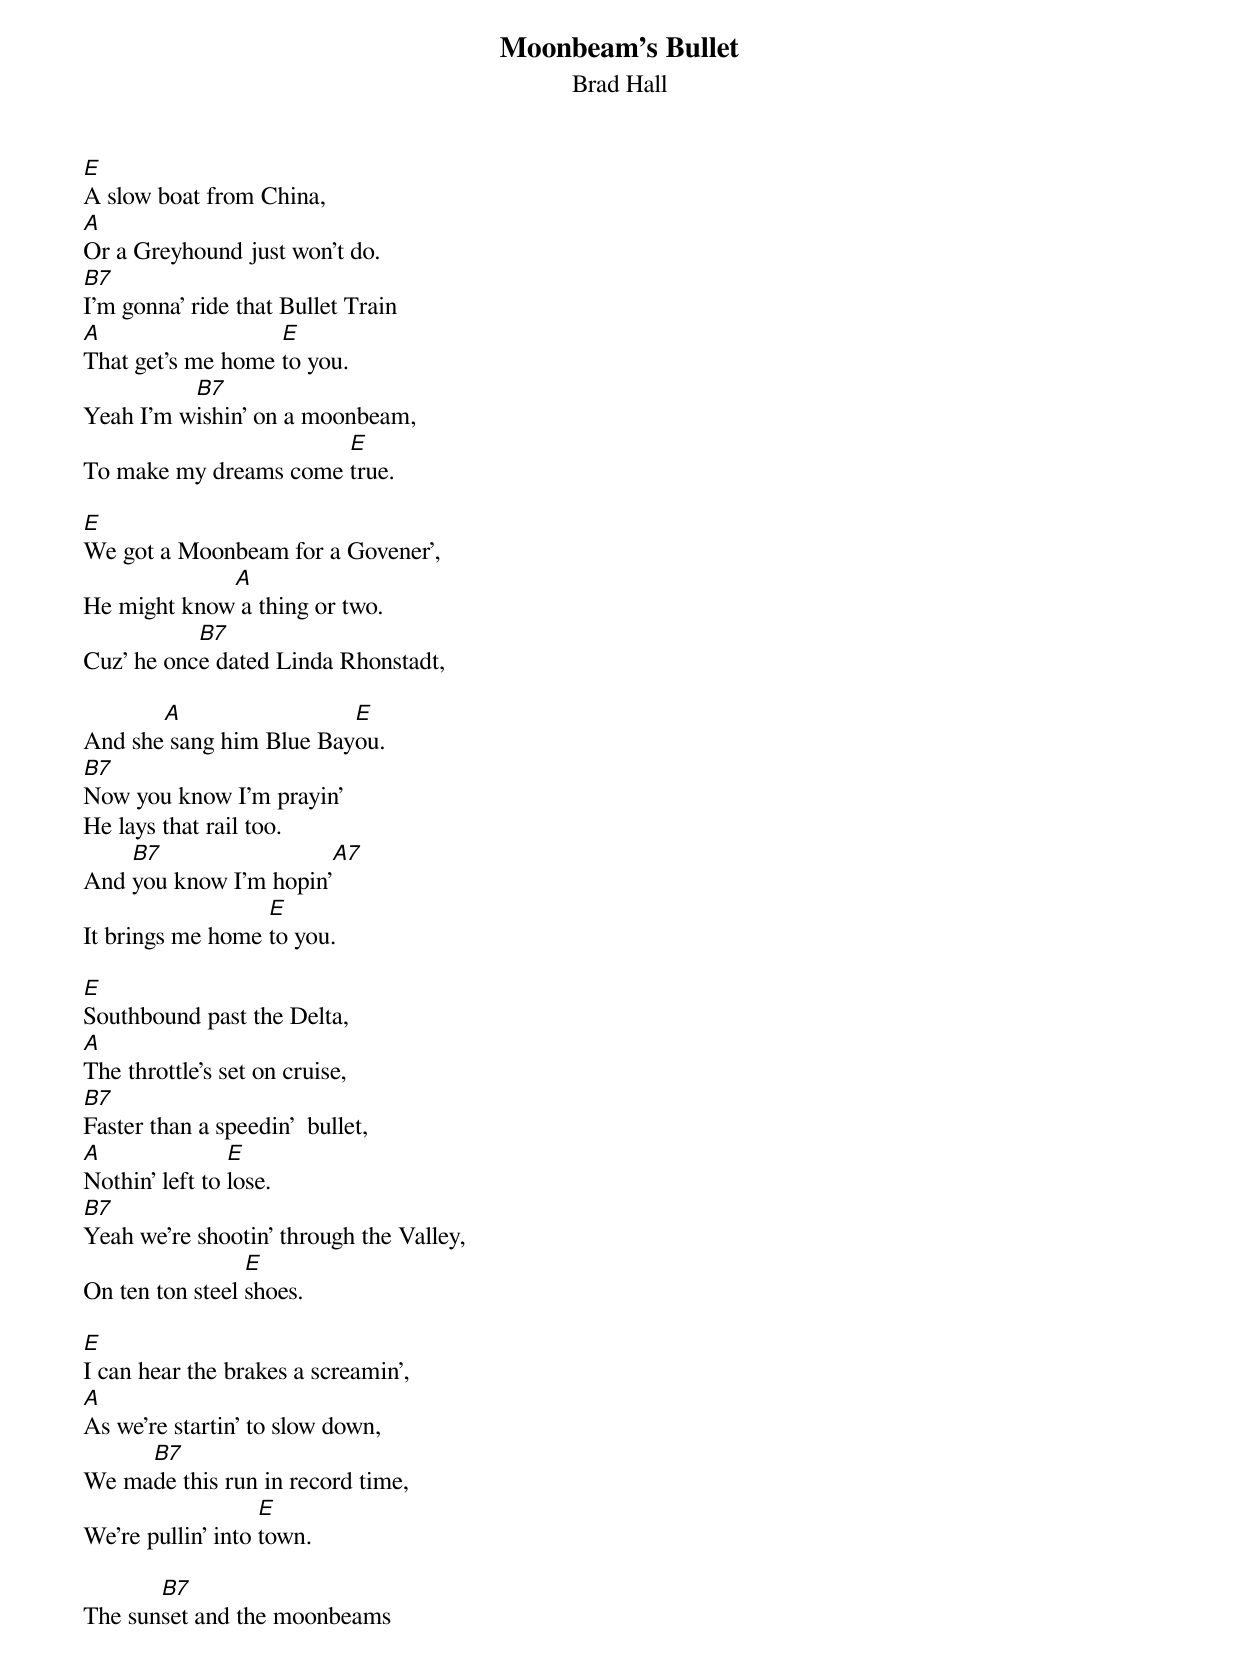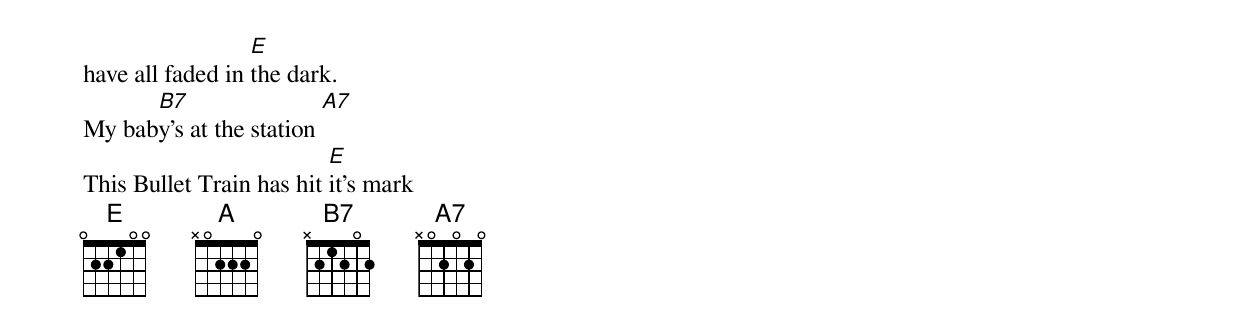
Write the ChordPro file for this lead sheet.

{t:Moonbeam's Bullet}
{st:Brad Hall}
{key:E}

[E]A slow boat from China,
[A]Or a Greyhound just won't do.
[B7]I'm gonna' ride that Bullet Train
[A]That get's me home [E]to you.
Yeah I'm w[B7]ishin' on a moonbeam,
To make my dreams come [E]true.

[E]We got a Moonbeam for a Govener',
He might know[A] a thing or two.
Cuz' he onc[B7]e dated Linda Rhonstadt,

And she[A] sang him Blue Bay[E]ou.
[B7]Now you know I'm prayin'
He lays that rail too.
And [B7]you know I'm hopin'[A7]
It brings me home [E]to you.

[E]Southbound past the Delta,
[A]The throttle's set on cruise,
[B7]Faster than a speedin'  bullet,
[A]Nothin' left to [E]lose.
[B7]Yeah we're shootin' through the Valley,
On ten ton steel [E]shoes.

[E]I can hear the brakes a screamin',
[A]As we're startin' to slow down,
We ma[B7]de this run in record time,
We're pullin' into [E]town.

The sun[B7]set and the moonbeams
have all faded in [E]the dark.
My bab[B7]y's at the station [A7]
This Bullet Train has hit [E]it's mark
